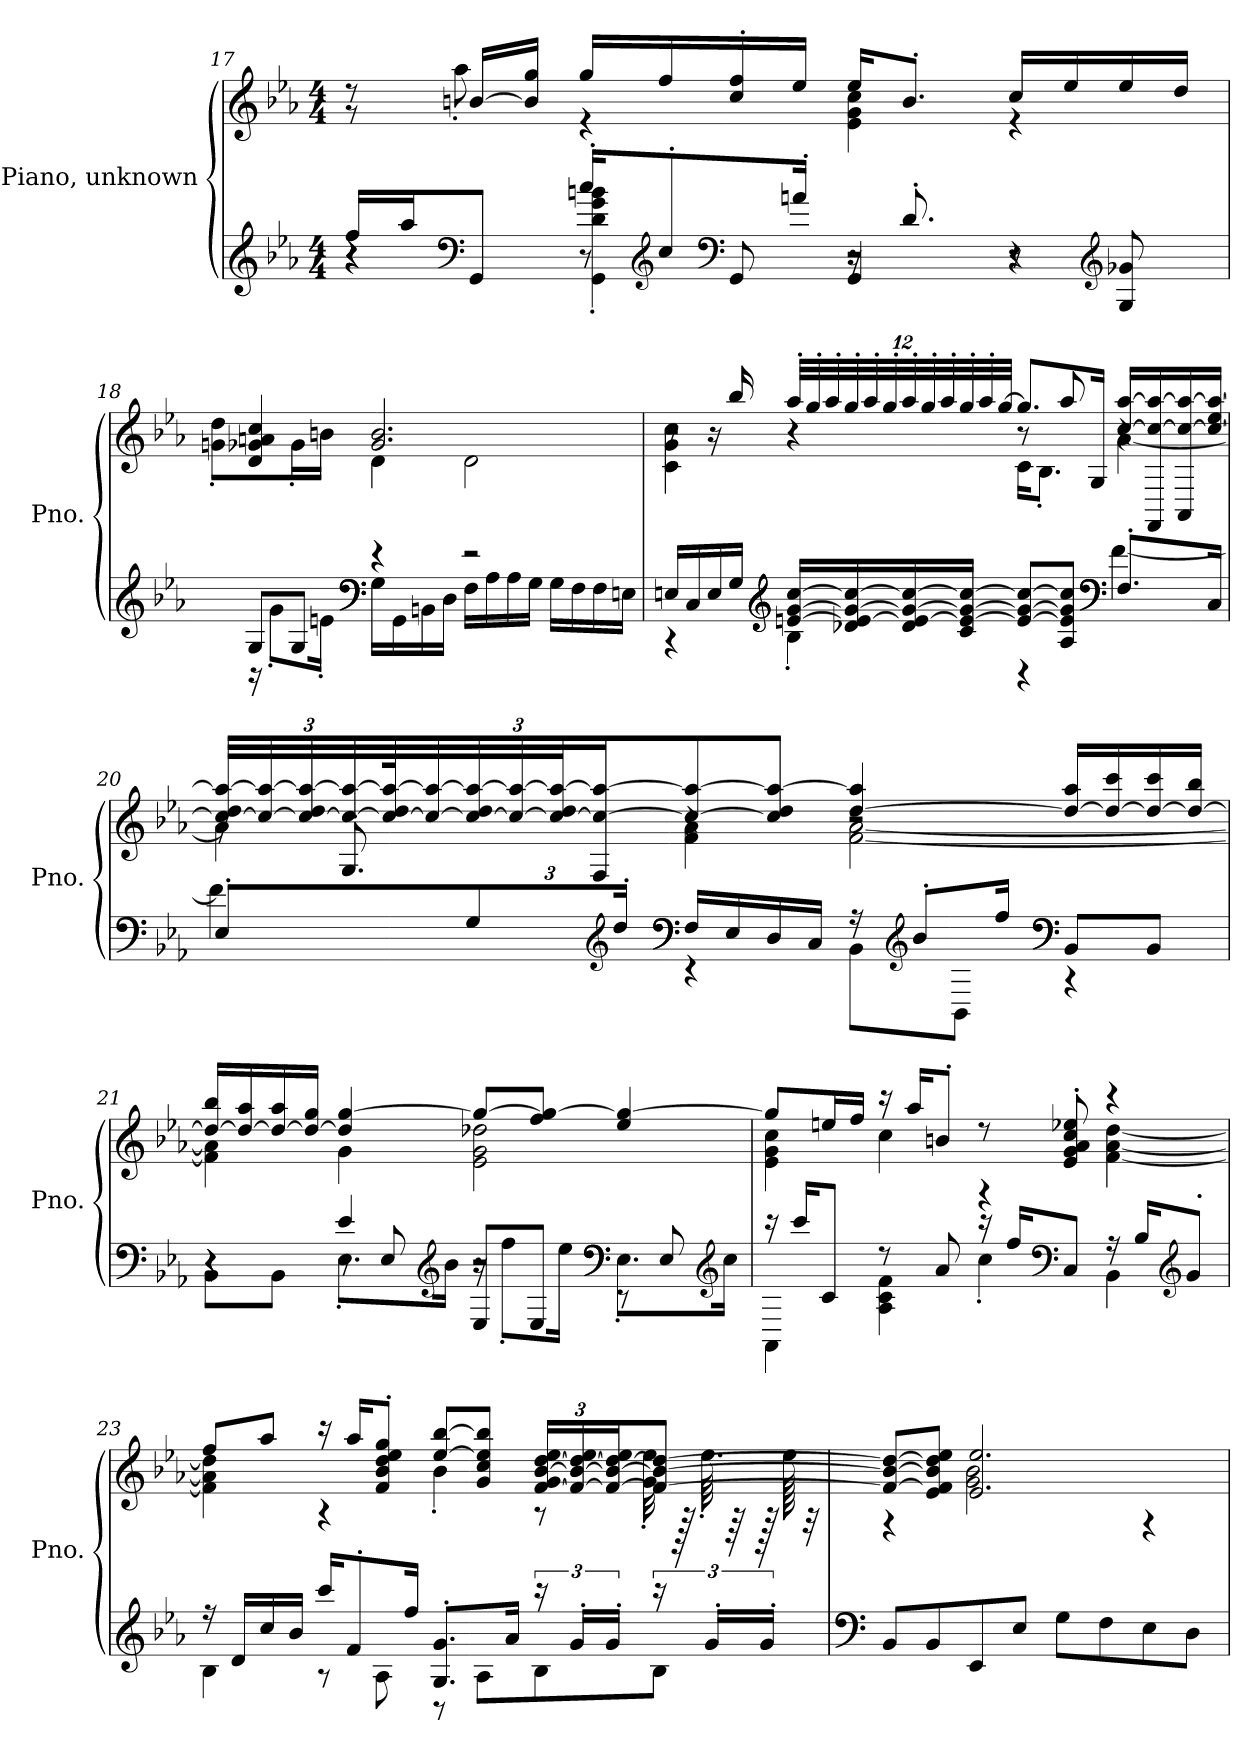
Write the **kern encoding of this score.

**kern	**kern
*part1	*part1
*staff2	*staff1
*I"Piano, unknown	*
*I'Pno.	*
!!LO:LB:g=z
*clefG2	*clefG2
*k[b-e-a-]	*k[b-e-a-]
*M4/4	*M4/4
=17	=17
*^	*^
*	*^	*	*
16ff/LL	4r	4r	8r	8r
16aa-/J	.	.	.	.
*clefF4	*	*	*	*
8GG/J	.	.	[16bn/LL	8aa-'\
.	.	.	16b/] 16gg/JJ	.
16cc'/KL	4GG\' 4d\' 4g\' 4bn\'	8r	16gg/LL	4r
*clefG2	*	*	*	*
8cc'/	.	.	16ff/	.
*clefF4	*	*	*	*
.	.	8GG/	16cc/' 16ff/'	.
16an'/Jk	.	.	16ee-/JJ	.
16r	2r	4GG/	16ee-/KL	4e-\ 4g\ 4cc\
8.d'/	.	.	8.b'/J	.
8r	.	4r	16cc/LL	4r
.	.	.	16ee-/	.
*clefG2	*	*	*	*
8G/ 8g-X/	.	.	16ee-/	.
.	.	.	16dd/JJ	.
*	*v	*v	*	*
!!LO:LB:g=z	!!
=18	=18	=18	=18
8G/L	16r	4d/ 4g-X/ 4an/ 4cc/	8gn\' 8dd\'L
.	8g'\L	.	.
8G/J	.	.	16g'\L
.	16en'\Jk	.	16bn\JJ
*clefF4	*	*	*
4r	16G\LL	2.g/ 2.b/	4d\
.	16GG\	.	.
.	16BBn\	.	.
.	16D\JJ	.	.
2r	16F\LL	.	2d\
.	16A-\	.	.
.	16A-\	.	.
.	16G\JJ	.	.
.	16G\LL	.	.
.	16F\	.	.
.	16F\	.	.
.	16En\JJ	.	.
!!LO:LB:g=z
=19	=19	=19	=19
*	*	*	*^
16En/LL	4r	8r	4c\ 4g\ 4cc\	2r
16C/	.	.	.	.
16E/	.	16r	.	.
16G/JJ	.	16bb-/	.	.
*clefG2	*	*	*	*
*	*	*Xbrackettup	*	*
[16en/ [16g/ [16cc/LL	4B-'\	48aa-'/LLL	4r	.
.	.	48gg'/	.	.
.	.	48aa-'/	.	.
16d-X/ 16e/_ 16g/_ 16cc/_	.	48gg'/	.	.
.	.	48aa-'/	.	.
.	.	48gg'/	.	.
16d-/ 16e/_ 16g/_ 16cc/_	.	48aa-'/	.	.
.	.	48gg'/	.	.
.	.	48aa-'/	.	.
16c/ 16e/_ 16g/_ 16cc/_JJ	.	48gg'/	.	.
.	.	48aa-'/	.	.
.	.	[48gg/JJJ	.	.
8e/_ 8g/_ 8cc/_L	4r	8.gg/L]	16c\KL	8r
.	.	.	8.B-'\J	.
8A-/ 8e/] 8g/] 8cc/]J	.	.	.	8aa-/
.	.	16G/Jk	.	.
*clefF4	*	*	*	*
8.F'/L	[4f\	[16cc/ [16aa-/LL	[4a-\	4r
.	.	16FF/ 16cc/_ 16aa-/_	.	.
.	.	16AA-/ 16cc/_ 16aa-/_	.	.
16C/Jk	.	16cc/_ 16ee-/ 16aa-/_JJ	.	.
!!LO:LB:g=z	!!	!!
=20	=20	=20	=20	=20
8E-'/L	4f\]	48cc/_ 48dd/ 48aa-/_LLL	4a-\]	16r
.	.	48cc/_ 48aa-/_	.	.
.	.	48cc/_ 48dd/ 48aa-/_	.	.
.	.	48cc/_ 48aa-/_	.	8.G'/
.	.	96cc/_ 96dd/ 96aa-/_K	.	.
.	.	32cc/_ 32aa-/_	.	.
*Xbrackettup	*	*	*	*
12G/	.	48cc/_ 48dd/ 48aa-/_	.	.
.	.	48cc/_ 48aa-/_	.	.
.	.	48cc/_ 48dd/ 48aa-/_J	.	.
.	.	16F/ 16cc/_ 16aa-/_J	.	.
*clefG2	*	*	*	*
24dd'/Jk	.	.	.	.
*clefF4	*	*	*	*
16F/LL	4r	8cc/_ 8aa-/_	4f\ 4a-\	4r
16E-/	.	.	.	.
16D/	.	8cc/] 8dd/ 8aa-/_J	.	.
16C/JJ	.	.	.	.
16r	8BB-\L	[4dd/ 4aa-/]	[2f\ [2a-\	2r
*clefG2	*	*	*	*
8b-'/L	.	.	.	.
.	8BB-\J	.	.	.
16ff/Jk	.	.	.	.
*clefF4	*	*	*	*
8BB-/L	4r	16dd/_ 16aa-/LL	.	.
.	.	16dd/_ 16ccc/	.	.
8BB-/J	.	16dd/_ 16ccc/	.	.
.	.	16dd/_ 16bb-/JJ	.	.
*	*	*	*v	*v
!!LO:LB:g=z
=21	=21	=21	=21
*	*^	*	*
4r	8BB-\L	4r	16dd/_ 16bb-/LL	4f\] 4a-\]
.	.	.	16dd/_ 16aa-/	.
.	8BB-\J	.	16dd/_ 16aa-/	.
.	.	.	16dd/_ 16gg/JJ	.
4e-/	8.E-'\L	8r	4dd/] [4gg/	4g\
.	.	8E-/	.	.
*clefG2	*	*	*	*
.	16b-\Jk	.	.	.
2r	16r	8E-/L	8gg/L_	2e-\ 2g\ 2dd-X\
.	8ff'\L	.	.	.
.	.	8E-/J	8ff/ 8gg/_J	.
.	16ee-\Jk	.	.	.
*clefF4	*	*	*	*
.	8.E-'\L	8r	4ee-/ 4gg/_	.
.	.	8E-/	.	.
*clefG2	*	*	*	*
.	16cc\Jk	.	.	.
*	*v	*v	*	*
=22	=22	=22	=22
16r	4AA-\	8gg/L]	4e-\ 4g\ 4cc\
16ccc/KL	.	.	.
8c/J	.	16een/L	.
.	.	16ff/JJ	.
8r	4A-\ 4c\ 4f\	16r	4cc\
.	.	16aa-/KL	.
8a-/	.	8bn'/J	.
16r	4cc'\	8r	4r
16ff/KL	.	.	.
*clefF4	*	*	*
8C/J	.	8e-/' 8g/' 8a-/' 8cc/' 8ee-X/'	.
16r	4BB-\	4r	[4f\ [4a-\ [4dd\
16B-/KL	.	.	.
*clefG2	*	*	*
8g'/J	.	.	.
!!LO:PB:g=z	!!
=23	=23	=23	=23
16r	4B-\	8ff/L	4f\] 4a-\] 4dd\]
16d/LL	.	.	.
16cc/	.	8aa-/J	.
16b-/JJ	.	.	.
16ccc/KL	8r	16r	4r
8f'/	.	16aa-/KL	.
.	8A-\	8f/' 8b-/' 8dd/' 8ee-/' 8gg/'J	.
16ff/Jk	.	.	.
8.G/' 8.g/'L	8r	[8ee-/ [8bb-/L	4b-'\
.	8A-\L	8g/ 8cc/ 8ee-/] 8bb-/]J	.
16a-/Jk	.	.	.
*brackettup	*	*	*
24r	8B-\	[24f/ 24g/ [24b-/ [24dd/ 24ee-/LL	8r
24g'/LL	.	24f/_ 24b-/_ 24dd/_ 24ee-/	.
24g'/JJ	.	24f/_ 24b-/_ 24dd/_ 24ee-/J	.
24r	8B-\J	8f/_ 8b-/_ 8dd/_J	32g\' 32ee-\'
.	.	.	128r
.	.	.	64.ee-'\
24g'/LL	.	.	.
.	.	.	64r
.	.	.	128r
24g'/JJ	.	.	.
.	.	.	128ee-\
.	.	.	32r
*v	*v	*	*
=24	=24	=24
*clefF4	*	*
8BB-/L	8f/_ 8b-/_ 8dd/_L	4r
8BB-/	8e-/ 8f/] 8b-/] 8dd/] 8ee-/J	.
8EE-/	2.e-/ 2.ee-/	2g\ 2b-\
8E-/J	.	.
8G\L	.	.
8F\	.	.
8E-\	.	4r
8D\J	.	.
*	*v	*v
=	=
*-	*-
